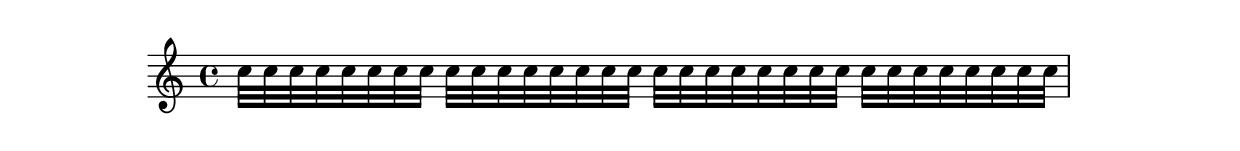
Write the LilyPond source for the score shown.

%% Do not edit this file; it is auto-generated from LSR http://lsr.dsi.unimi.it
%% This file is in the public domain.
\version "2.11.66"

\header {
  lsrtags = "rhythms"

  texidoces = "
Las barras de semicorcheas (o notas más breves) seguidas no se
subdividen de forma predeterminada.  Esto es: las tres (o más)
barras se prolongan, sin dividirse, sobre grupos completos de
notas.  Este comportamiento se puede modificar para que las barras
se subdividan en subgrupos mediante el establecimiento de la
propiedad @code{subdivideBeams}.  Cuando está establecida, las
diversas barras se subdividen a intervalos definidos por el valor
actual de la longitud del pulso @code{beatLength} reduciendo las
barras múltiples a una sola entre los subgrupos.  Observe que el
valor predeterminado de @code{beatLength} es de una negra si no
está establecido explícitamente.  Se debe establecer al valor de
una fracción que da la duración el subgrupo de barras utilizando
la función @code{make-moment}, como se muestra aquí:

"
  doctitlees = "Subdivisión de las barras de semicorchea"

  texidoc = "
The beams of consecutive 16th (or shorter) notes are, by default, not
sub-divided.  That is, the three (or more) beams stretch unbroken over
entire groups of notes.  This behavior can be modified to sub-divide
the beams into sub-groups by setting the property
@code{subdivideBeams}. When set, multiple beams will be sub-divided at
intervals defined by the current value of @code{beatLength} by reducing
the multiple beams to just one beam between the sub-groups. Note that
@code{beatLength} defaults to one over the denominator of the current
time signature if not set explicitly. It must be set to a fraction
giving the duration of the beam sub-group using the @code{make-moment}
function, as shown here:



"
  doctitle = "Sub-dividing beams"
} % begin verbatim

\relative c'' {
  c32[ c c c c c c c]
  \set subdivideBeams = ##t
  c32[ c c c c c c c]

  % Set beam sub-group length to an eighth note
  \set beatLength = #(ly:make-moment 1 8)
  c32[ c c c c c c c]

  % Set beam sub-group length to a sixteenth note
  \set beatLength = #(ly:make-moment 1 16)
  c32[ c c c c c c c]
}
